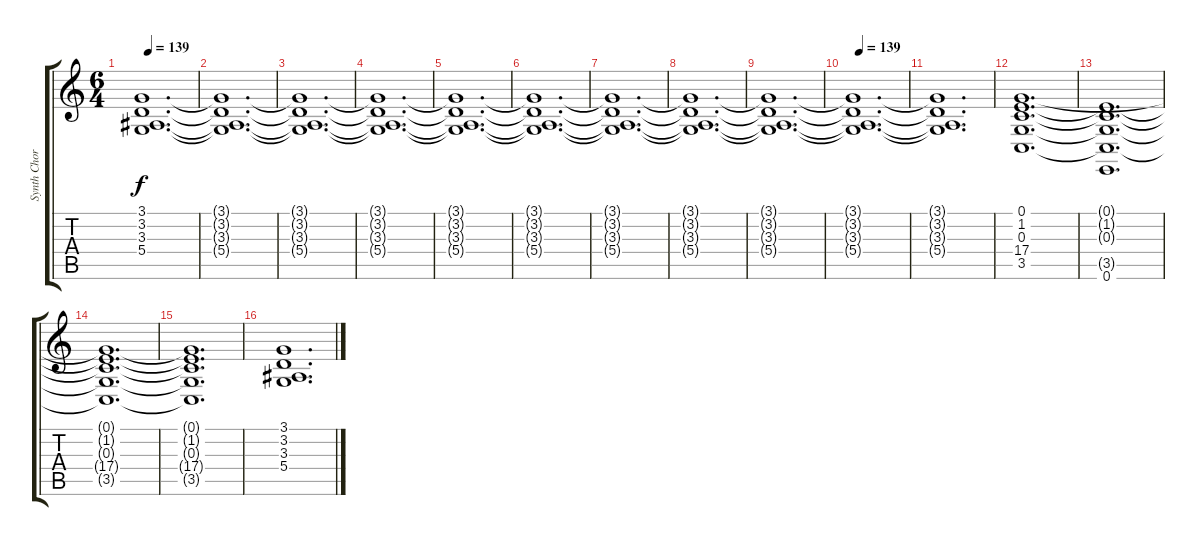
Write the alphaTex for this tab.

\track ("Synth Chords (Rick Wright)" "Synth Chor") {instrument stringensemble1}
\staff {score tabs}
\tuning (E4 B3 G3 D3 A2 E2) {hide}
\ts (6 4)
\tempo 139
\clef g2
\ks c
(3.1{t} 3.2{t} 3.3{t} 5.4{t}).1{d dy f} |
(3.1{t} 3.2{t} 3.3{t} 5.4{t}).1{d} |
(3.1{t} 3.2{t} 3.3{t} 5.4{t}).1{d} |
(3.1{t} 3.2{t} 3.3{t} 5.4{t}).1{d} |
(3.1{t} 3.2{t} 3.3{t} 5.4{t}).1{d} |
(3.1{t} 3.2{t} 3.3{t} 5.4{t}).1{d} |
(3.1{t} 3.2{t} 3.3{t} 5.4{t}).1{d} |
(3.1{t} 3.2{t} 3.3{t} 5.4{t}).1{d} |
(3.1{t} 3.2{t} 3.3{t} 5.4{t}).1{d} |
\tempo 139
(3.1{t} 3.2{t} 3.3{t} 5.4{t}).1{d} |
(3.1{t} 3.2{t} 3.3{t} 5.4{t}).1{d} |
(0.1 1.2 0.3 17.4 3.5).1{d} |
(0.1{t} 1.2{t} 0.3{t} 3.5{t} 0.6).1{d} |
(0.1{t} 1.2{t} 0.3{t} 17.4{t} 3.5{t}).1{d} |
(0.1{t} 1.2{t} 0.3{t} 17.4{t} 3.5{t}).1{d} |
(3.1 3.2 3.3 5.4).1{d}
